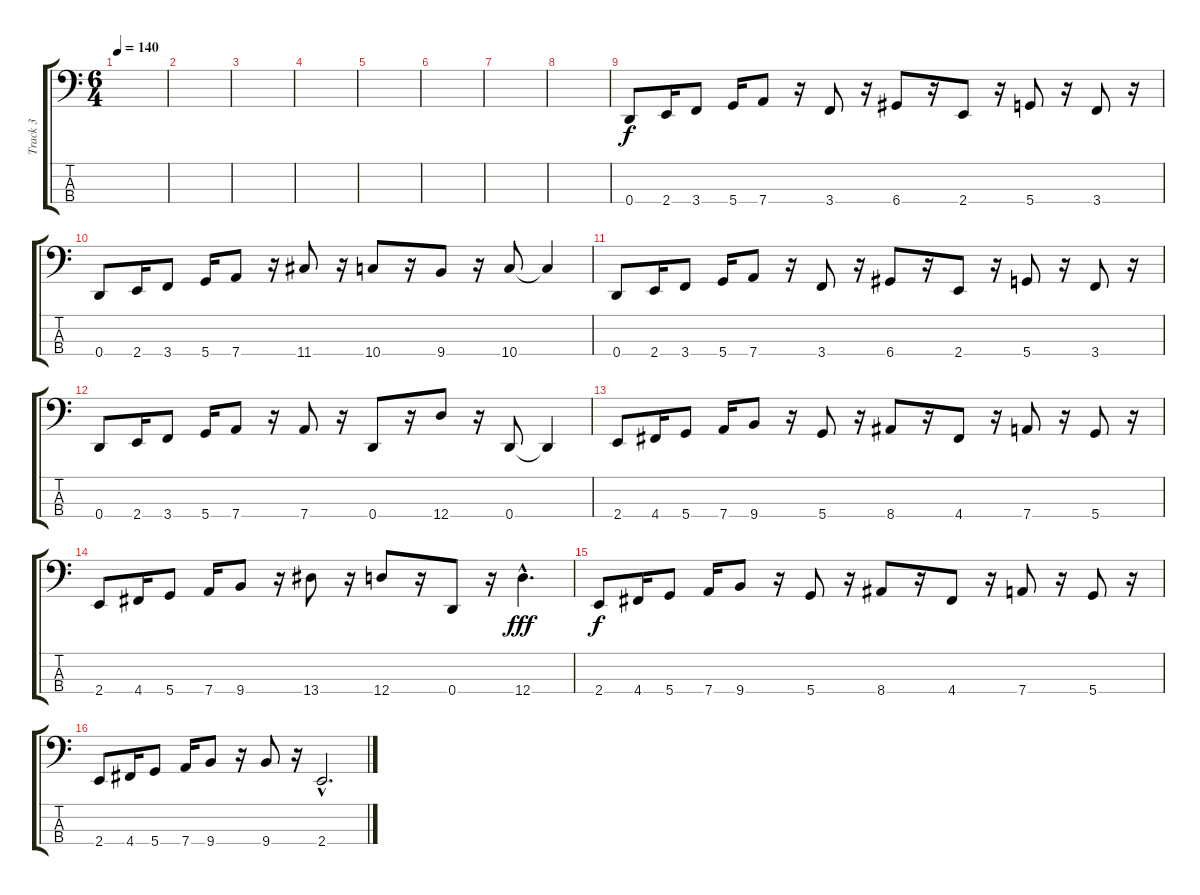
\track ("Track 3" "Track 3") {instrument slapbass1}
\staff {score tabs}
\tuning (G2 D2 A1 D1) {hide}
\ts (6 4)
\tempo 140
\clef f4
\ks c
|
|
|
|
|
|
|
|
0.4.8 2.4.16 3.4.8 5.4.16 7.4.8 r.16 3.4.8 r.16 6.4.8 r.16 2.4.8 r.16 5.4.8 r.16 3.4.8 r.16 |
0.4.8 2.4.16 3.4.8 5.4.16 7.4.8 r.16 11.4.8 r.16 10.4.8 r.16 9.4.8 r.16 10.4.8 10.4{t}.4 |
0.4.8 2.4.16 3.4.8 5.4.16 7.4.8 r.16 3.4.8 r.16 6.4.8 r.16 2.4.8 r.16 5.4.8 r.16 3.4.8 r.16 |
0.4.8 2.4.16 3.4.8 5.4.16 7.4.8 r.16 7.4.8 r.16 0.4.8 r.16 12.4.8 r.16 0.4.8 0.4{t}.4 |
2.4.8 4.4.16 5.4.8 7.4.16 9.4.8 r.16 5.4.8 r.16 8.4.8 r.16 4.4.8 r.16 7.4.8 r.16 5.4.8 r.16 |
2.4.8 4.4.16 5.4.8 7.4.16 9.4.8 r.16 13.4.8 r.16 12.4.8 r.16 0.4.8 r.16 12.4{hac}.4{d dy fff} |
2.4.8{dy f} 4.4.16 5.4.8 7.4.16 9.4.8 r.16 5.4.8 r.16 8.4.8 r.16 4.4.8 r.16 7.4.8 r.16 5.4.8 r.16 |
2.4.8 4.4.16 5.4.8 7.4.16 9.4.8 r.16 9.4.8 r.16 2.4{hac}.2{d}
